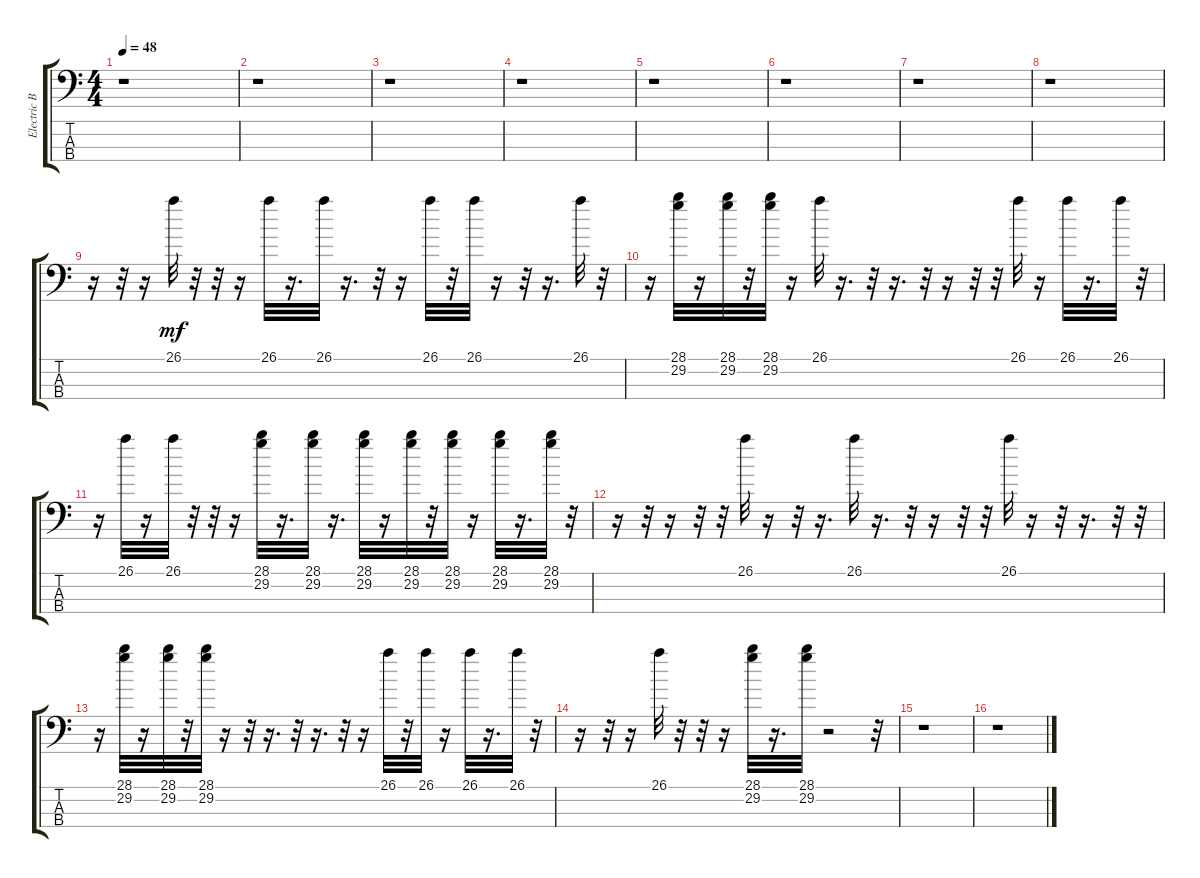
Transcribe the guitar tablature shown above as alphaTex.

\track ("Electric Bass (plucked)" "Electric B") {instrument slapbass1}
\staff {score tabs}
\tuning (G2 D2 A1 E1) {hide}
\ts (4 4)
\tempo 48
\clef f4
\ks c
r.1{dy mf instrument slapbass1} |
r.1 |
r.1 |
r.1 |
r.1 |
r.1 |
r.1 |
r.1 |
r.16 r.32 r.16 26.1.32 r.32 r.32 r.16 26.1.32 r.16{d} 26.1.32 r.16{d} r.32 r.16 26.1.32 r.32 26.1.32 r.16 r.32 r.16{d} 26.1.32 r.32 |
r.16 (28.1 29.2).32 r.16 (28.1 29.2).32 r.32 (28.1 29.2).32 r.16 26.1.32 r.16{d} r.32 r.16{d} r.32 r.16 r.32 r.32 26.1.32 r.16 26.1.32 r.16{d} 26.1.32 r.32 |
r.16 26.1.32 r.16 26.1.32 r.32 r.32 r.16 (28.1 29.2).32 r.16{d} (28.1 29.2).32 r.16{d} (28.1 29.2).32 r.16 (28.1 29.2).32 r.32 (28.1 29.2).32 r.16 (28.1 29.2).32 r.16{d} (28.1 29.2).32 r.32 |
r.16 r.32 r.16 r.32 r.32 26.1.32 r.16 r.32 r.16{d} 26.1.32 r.16{d} r.32 r.16 r.32 r.32 26.1.32 r.16 r.32 r.16{d} r.32 r.32 |
r.16 (28.1 29.2).32 r.16 (28.1 29.2).32 r.32 (28.1 29.2).32 r.16 r.32 r.16{d} r.32 r.16{d} r.32 r.16 26.1.32 r.32 26.1.32 r.16 26.1.32 r.16{d} 26.1.32 r.32 |
r.16 r.32 r.16 26.1.32 r.32 r.32 r.16 (28.1 29.2).32 r.16{d} (28.1 29.2).32 r.2 r.32 |
r.1 |
r.1
